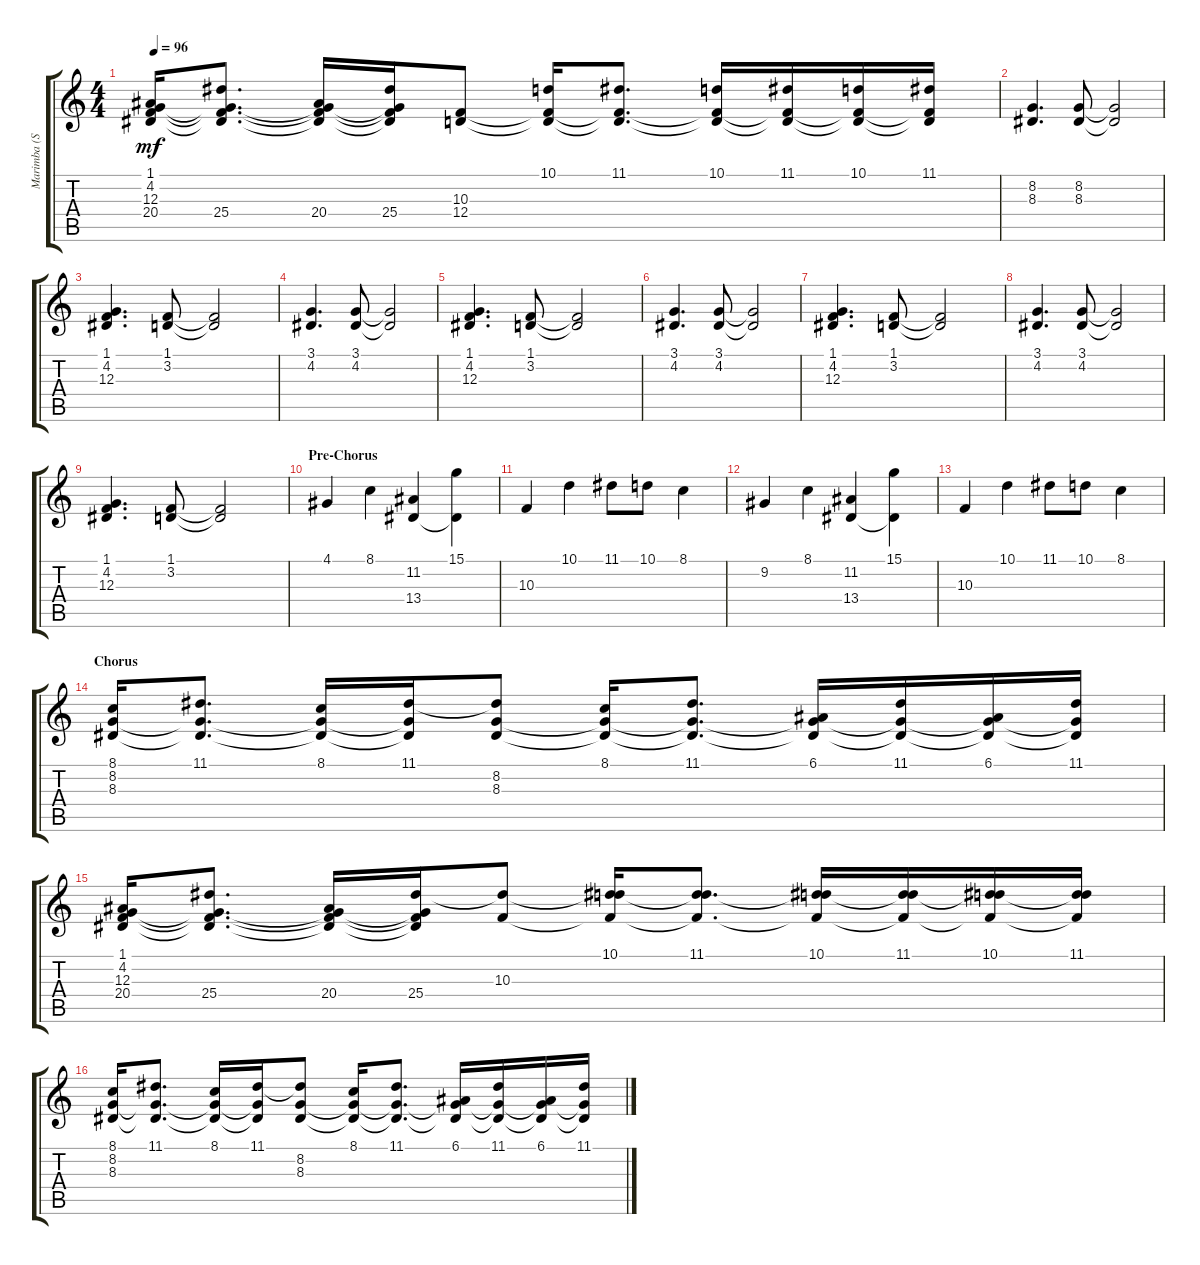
\track ("Marimba (Staff 1)" "Marimba (S") {instrument marimba}
\staff {score tabs}
\tuning (E4 B3 G3 D3 A2 E2) {hide}
\ts (4 4)
\tempo 96
\clef g2
\ks aminor
(1.1 4.2 12.3 20.4).16{dy mf} (1.1{t} 4.2{t} 12.3{t} 25.4).8{d} (1.1{t} 4.2{t} 12.3{t} 20.4).16 (1.1{t} 4.2{t} 12.3{t} 25.4).16 (10.3 12.4).8 (10.1 10.3{t} 12.4{t}).16 (11.1 10.3{t} 12.4{t}).8{d} (10.1 10.3{t} 12.4{t}).16 (11.1 10.3{t} 12.4{t}).16 (10.1 10.3{t} 12.4{t}).16 (11.1 10.3{t} 12.4{t}).16 |
(8.2 8.3).4{d} (8.2 8.3).8 (8.2{t} 8.3{t}).2 |
(1.1 4.2 12.3).4{d} (1.1 3.2).8 (1.1{t} 3.2{t}).2 |
(3.1 4.2).4{d} (3.1 4.2).8 (3.1{t} 4.2{t}).2 |
(1.1 4.2 12.3).4{d} (1.1 3.2).8 (1.1{t} 3.2{t}).2 |
(3.1 4.2).4{d} (3.1 4.2).8 (3.1{t} 4.2{t}).2 |
(1.1 4.2 12.3).4{d} (1.1 3.2).8 (1.1{t} 3.2{t}).2 |
(3.1 4.2).4{d} (3.1 4.2).8 (3.1{t} 4.2{t}).2 |
(1.1 4.2 12.3).4{d} (1.1 3.2).8 (1.1{t} 3.2{t}).2 |
\section ("" "Pre-Chorus")
4.1.4 8.1.4 (11.2 13.4).4 (15.1 13.4{t}).4 |
10.3.4 10.1.4 11.1.8 10.1.8 8.1.4 |
9.2.4 8.1.4 (11.2 13.4).4 (15.1 13.4{t}).4 |
10.3.4 10.1.4 11.1.8 10.1.8 8.1.4 |
\section ("" "Chorus")
(8.1 8.2 8.3).16 (11.1 8.2{t} 8.3{t}).8{d} (8.1 8.2{t} 8.3{t}).16 (11.1 8.2{t} 8.3{t}).16 (11.1{t} 8.2 8.3).8 (8.1 8.2{t} 8.3{t}).16 (11.1 8.2{t} 8.3{t}).8{d} (6.1 8.2{t} 8.3{t}).16 (11.1 8.2{t} 8.3{t}).16 (6.1 8.2{t} 8.3{t}).16 (11.1 8.2{t} 8.3{t}).16 |
(1.1 4.2 12.3 20.4).16 (1.1{t} 4.2{t} 12.3{t} 25.4).8{d} (1.1{t} 4.2{t} 12.3{t} 20.4).16 (1.1{t} 4.2{t} 12.3{t} 25.4).16 (10.3 25.4{t}).8 (10.1 10.3{t} 25.4{t}).16 (11.1 10.3{t} 25.4{t}).8{d} (10.1 10.3{t} 25.4{t}).16 (11.1 10.3{t} 25.4{t}).16 (10.1 10.3{t} 25.4{t}).16 (11.1 10.3{t} 25.4{t}).16 |
(8.1 8.2 8.3).16 (11.1 8.2{t} 8.3{t}).8{d} (8.1 8.2{t} 8.3{t}).16 (11.1 8.2{t} 8.3{t}).16 (11.1{t} 8.2 8.3).8 (8.1 8.2{t} 8.3{t}).16 (11.1 8.2{t} 8.3{t}).8{d} (6.1 8.2{t} 8.3{t}).16 (11.1 8.2{t} 8.3{t}).16 (6.1 8.2{t} 8.3{t}).16 (11.1 8.2{t} 8.3{t}).16
